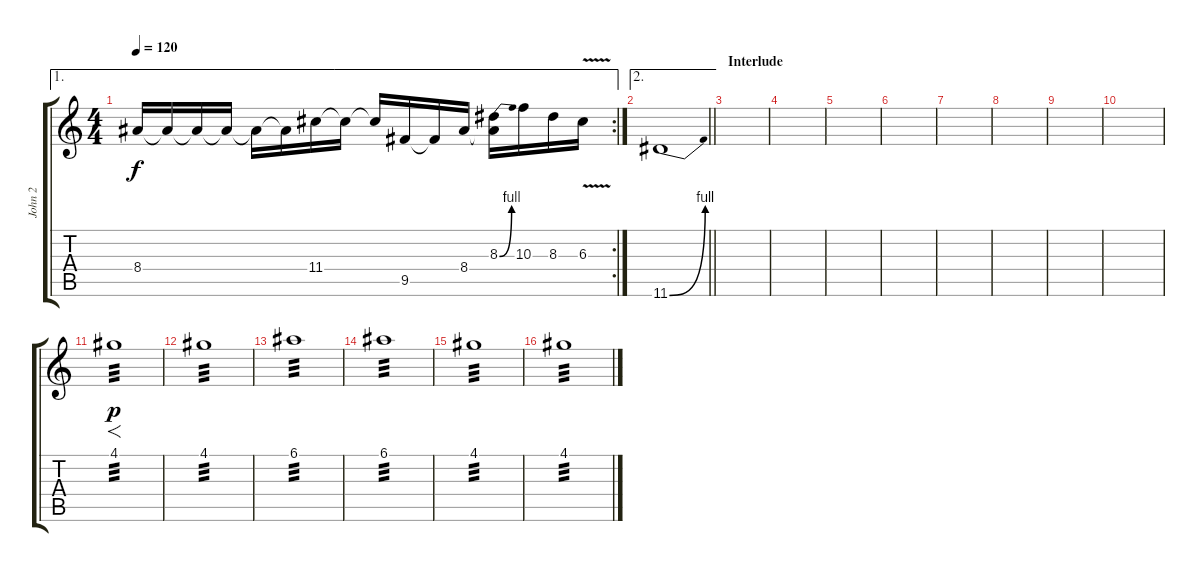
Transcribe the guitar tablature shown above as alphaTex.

\track ("John 2" "John 2") {instrument distortionguitar}
\staff {score tabs}
\tuning (E4 B3 G3 D3 A2 E2) {hide}
\ae 1
\rc 2
\ts (4 4)
\tempo 120
\clef g2
\ks c
8.4.16{dy f} 8.4{t}.16 8.4{t}.16 8.4{t}.16 8.4{t}.16 8.4{t}.16 11.4.16 11.4{t}.16 11.4{t}.16 9.5.16 9.5{t}.16 8.4.16 (8.3{be (bend 0 0 60 4)} 8.4{t}).16 10.3.16 8.3.16 6.3{v}.16 |
\ae 2
\barLineRight lightlight
11.6{be (bend 0 0 60 4)}.1 |
\section ("" "Interlude")
|
|
|
|
|
|
|
|
4.1.1{f tp 3 dy p} |
4.1.1{tp 3} |
6.1.1{tp 3} |
6.1.1{tp 3} |
4.1.1{tp 3} |
4.1.1{tp 3}
